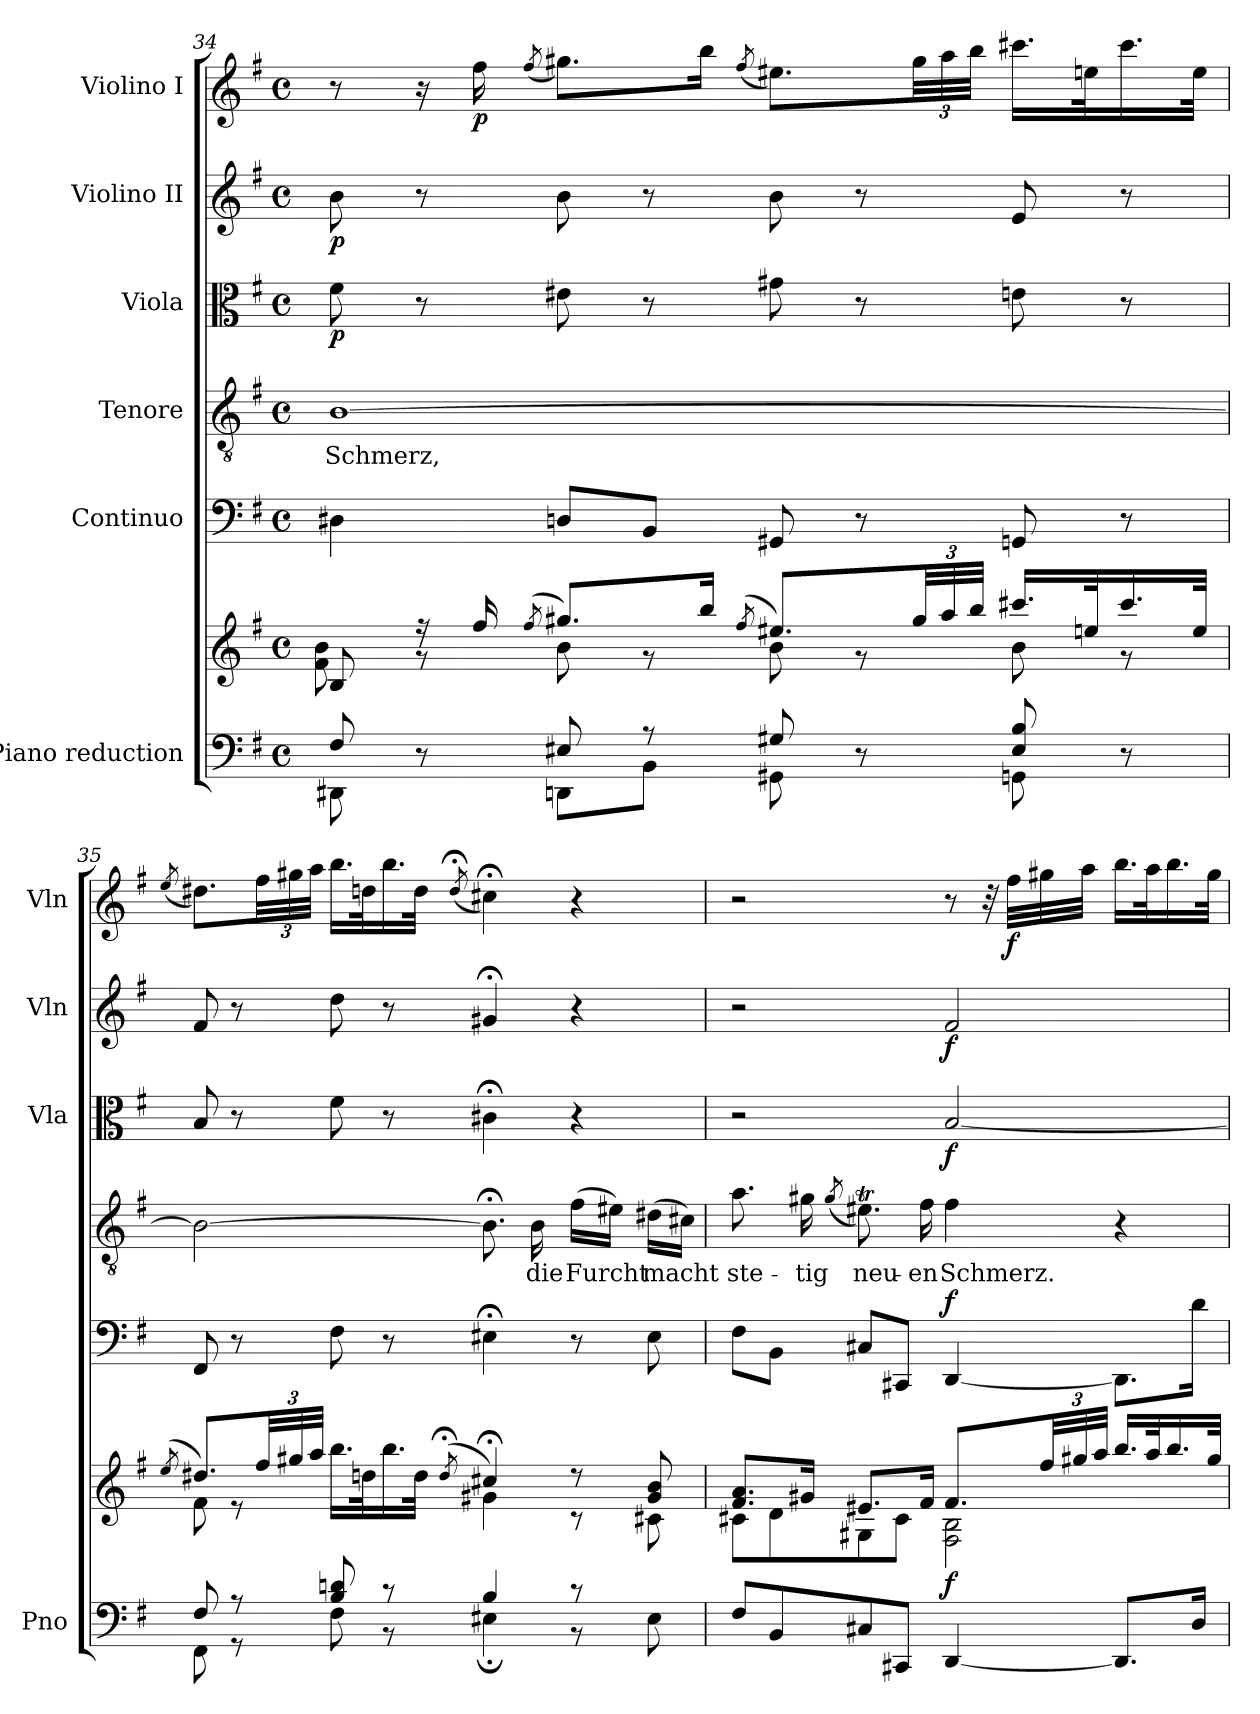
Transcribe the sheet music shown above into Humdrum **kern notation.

**kern	**kern	**dynam	**kern	**dynam	**kern	**text	**kern	**dynam	**kern	**dynam	**kern	**dynam
*part6	*part6	*part6	*part5	*part5	*part4	*part4	*part3	*part3	*part2	*part2	*part1	*part1
*staff7	*staff6	*staff6/7	*staff5	*staff5	*staff4	*staff4	*staff3	*staff3	*staff2	*staff2	*staff1	*staff1
*I"Piano reduction	*	*	*I"Continuo	*	*I"Tenore	*	*I"Viola	*	*I"Violino II	*	*I"Violino I	*
*I'Pno	*	*	*	*	*	*	*I'Vla	*	*I'Vln	*	*I'Vln	*
!!LO:LB:g=z
*clefF4	*clefG2	*	*clefF4	*	*clefGv2	*	*clefC3	*	*clefG2	*	*clefG2	*
*k[f#]	*k[f#]	*	*k[f#]	*	*k[f#]	*	*k[f#]	*	*k[f#]	*	*k[f#]	*
*M4/4	*M4/4	*	*M4/4	*	*M4/4	*	*M4/4	*	*M4/4	*	*M4/4	*
*met(c)	*met(c)	*	*met(c)	*	*met(c)	*	*met(c)	*	*met(c)	*	*met(c)	*
=34	=34	=34	=34	=34	=34	=34	=34	=34	=34	=34	=34	=34
*^	*^	*	*	*	*	*	*	*	*	*	*	*
!	!	!	!	!	!	!	!	!LO:LY:b	!	!LO:DY:b	!	!LO:DY:b	!	!
8F#/	8DD#X\	8B/	8f#\ 8b\	.	4D#X\	.	[1B	Schmerz,	8f#\	p	8b\	p	8r	.
8r	8ryy	16r	8r	.	.	.	.	.	8r	.	8r	.	16r	.
!	!	!	!	!	!	!	!	!	!	!	!	!	!	!LO:DY:b
.	.	16ff#/	.	.	.	.	.	.	.	.	.	.	16ff#\	p
.	.	(<8qff#/	.	.	.	.	.	.	.	.	.	.	(<8qff#/	.
8E#X/	8DDn\L	8.gg#X/L)	8b\	.	8Dn/L	.	.	.	8e#X\	.	8b\	.	8.gg#X\L)	.
8r	8BB\J	.	8r	.	8BB/J	.	.	.	8r	.	8r	.	.	.
.	.	16bb/Jk	.	.	.	.	.	.	.	.	.	.	16bb\Jk	.
.	.	(<8qff#/	.	.	.	.	.	.	.	.	.	.	(<8qff#/	.
8G#X/	8GG#X\	8.ee#X/L)	8b\	.	8GG#X/	.	.	.	8g#X\	.	8b\	.	8.ee#X\L)	.
8r	8ryy	.	8r	.	8r	.	.	.	8r	.	8r	.	.	.
*	*	*Xbrackettup	*	*	*	*	*	*	*	*	*	*	*Xbrackettup	*
.	.	48gg#/LL	.	.	.	.	.	.	.	.	.	.	48gg#\LL	.
.	.	48aa/	.	.	.	.	.	.	.	.	.	.	48aa\	.
.	.	48bb/JJJ	.	.	.	.	.	.	.	.	.	.	48bb\JJJ	.
8E#/ 8B/	8GGn\	16.ccc#X/LL	8b\	.	8GGn/	.	.	.	8en\	.	8e/	.	16.ccc#X\LL	.
.	.	32een/K	.	.	.	.	.	.	.	.	.	.	32een\K	.
8r	8ryy	16.ccc#/	8r	.	8r	.	.	.	8r	.	8r	.	16.ccc#\	.
.	.	32ee/JJk	.	.	.	.	.	.	.	.	.	.	32ee\JJk	.
=35	=35	=35	=35	=35	=35	=35	=35	=35	=35	=35	=35	=35	=35	=35
.	.	(>8qee/	.	.	.	.	.	.	.	.	.	.	(<8qee/	.
8F#/	8FF#\	8.dd#X/L)	8f#\	.	8FF#/	.	2B\_	.	8B/	.	8f#/	.	8.dd#X\L)	.
8r	8r	.	8r	.	8r	.	.	.	8r	.	8r	.	.	.
.	.	48ff#/LL	.	.	.	.	.	.	.	.	.	.	48ff#\LL	.
.	.	48gg#X/	.	.	.	.	.	.	.	.	.	.	48gg#X\	.
.	.	48aa/JJJ	.	.	.	.	.	.	.	.	.	.	48aa\JJJ	.
8B/ 8dn/	8F#\	16.bb\LL	4ryy	.	8F#\	.	.	.	8f#\	.	8dd\	.	16.bb\LL	.
.	.	32ddn\K	.	.	.	.	.	.	.	.	.	.	32ddn\K	.
8r	8r	16.bb\	.	.	8r	.	.	.	8r	.	8r	.	16.bb\	.
.	.	32dd\JJk	.	.	.	.	.	.	.	.	.	.	32dd\JJk	.
.	.	(>8qdd;</	.	.	.	.	.	.	.	.	.	.	(<8qdd;</	.
4B/	4E#X;\	4cc#X;</)	4g#X\	.	4E#X;<\	.	8.B;<\]	.	4c#X;<\	.	4g#X;</	.	4cc#X;<\)	.
!	!	!	!	!	!	!	!	!LO:LY:b	!	!	!	!	!	!
.	.	.	.	.	.	.	16B\	die	.	.	.	.	.	.
!	!	!	!	!	!	!	!	!LO:LY:b	!	!	!	!	!	!
8r	8r	8r	8r	.	8r	.	(>16f#\LL	Furcht	4r	.	4r	.	4r	.
.	.	.	.	.	.	.	16e#X\JJ)	.	.	.	.	.	.	.
!	!	!	!	!	!	!	!	!LO:LY:b	!	!	!	!	!	!
8ryy	8E#\	8g#/ 8b/	8c#X\	.	8E#\	.	(>16d#X\LL	macht	.	.	.	.	.	.
.	.	.	.	.	.	.	16c#X\JJ)	.	.	.	.	.	.	.
*v	*v	*	*	*	*	*	*	*	*	*	*	*	*	*
!!LO:PB:g=z
=36	=36	=36	=36	=36	=36	=36	=36	=36	=36	=36	=36	=36	=36
!	!	!	!	!	!	!	!LO:LY:b	!	!	!	!	!	!
8F#/L	8.f#/ 8.a/L	8c#X\L	.	8F#\L	.	8.a\	ste-	2r	.	2r	.	2r	.
8BB/	.	8d\	.	8BB\J	.	.	.	.	.	.	.	.	.
!	!	!	!	!	!	!	!LO:LY:b	!	!	!	!	!	!
.	16g#X/Jk	.	.	.	.	16g#X\	-tig	.	.	.	.	.	.
.	.	.	.	.	.	(<8qg#/	.	.	.	.	.	.	.
!	!	!	!	!	!	!	!LO:LY:b	!	!	!	!	!	!
8C#X/	8.e#X/L	8G#X\	.	8C#X/L	.	8.e#Xt\)	neu-	.	.	.	.	.	.
8CC#X/J	.	8c#\J	.	8CC#X/J	.	.	.	.	.	.	.	.	.
!	!	!	!	!	!	!	!LO:LY:b	!	!	!	!	!	!
.	16f#/Jk	.	.	.	.	16f#\	-en	.	.	.	.	.	.
!	!	!	!LO:DY:b	!	!LO:DY:a	!	!LO:LY:b	!	!LO:DY:b	!	!LO:DY:b	!	!
[4DD/	8.f#/L	2F#\ 2B\	f	[4DD/	f	4f#\	Schmerz.	[2B/	f	2f#/	f	8r	.
.	.	.	.	.	.	.	.	.	.	.	.	32r	.
!	!	!	!	!	!	!	!	!	!	!	!	!	!LO:DY:b
.	.	.	.	.	.	.	.	.	.	.	.	32ff#\LLL	f
.	48ff#/LL	.	.	.	.	.	.	.	.	.	.	32gg#X\	.
.	48gg#X/	.	.	.	.	.	.	.	.	.	.	.	.
.	.	.	.	.	.	.	.	.	.	.	.	32aa\JJJ	.
.	48aa/JJJ	.	.	.	.	.	.	.	.	.	.	.	.
8.DD/L]	16.bb/LL	.	.	8.DD\L]	.	4r	.	.	.	.	.	16.bb\LL	.
.	32aa/K	.	.	.	.	.	.	.	.	.	.	32aa\K	.
.	16.bb/	.	.	.	.	.	.	.	.	.	.	16.bb\	.
16D/Jk	.	.	.	16d\Jk	.	.	.	.	.	.	.	.	.
.	32gg#/JJk	.	.	.	.	.	.	.	.	.	.	32gg#\JJk	.
*	*v	*v	*	*	*	*	*	*	*	*	*	*	*
=	=	=	=	=	=	=	=	=	=	=	=	=
*-	*-	*-	*-	*-	*-	*-	*-	*-	*-	*-	*-	*-
